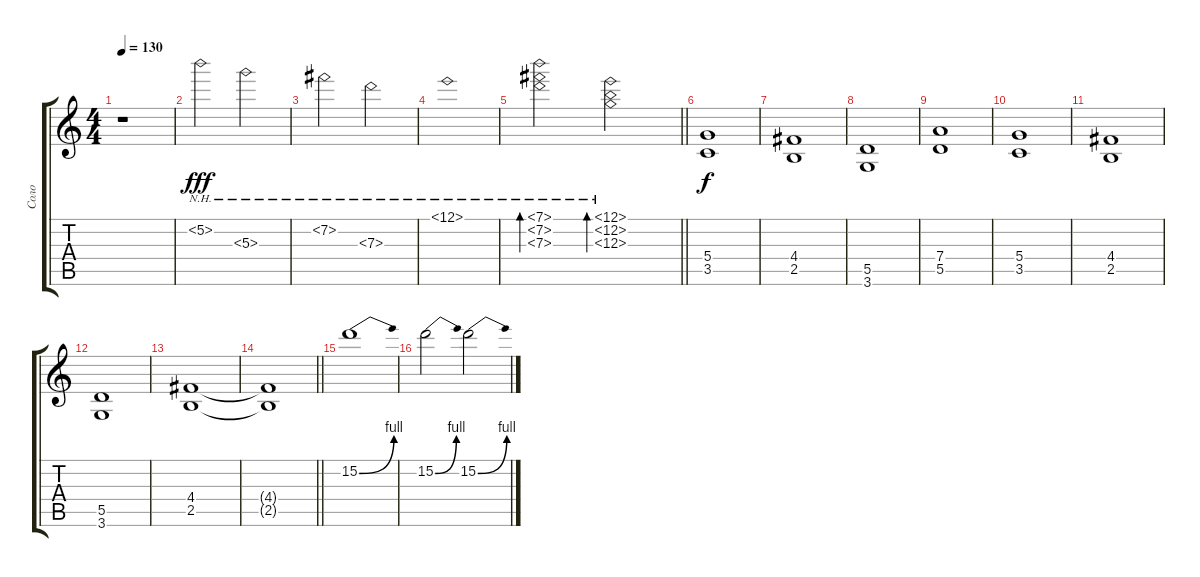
\track ("Соло" "Соло") {instrument distortionguitar}
\staff {score tabs}
\tuning (E4 B3 G3 D3 A2 E2) {hide}
\ts (4 4)
\tempo 130
\clef g2
\ks c
r.1{dy fff} |
5.2{nh}.2 5.3{nh}.2 |
7.2{nh}.2 7.3{nh}.2 |
12.1{nh}.1 |
\barLineRight lightlight
(7.1{nh} 7.2{nh} 7.3{nh}).2{bd 480} (12.1{nh} 12.2{nh} 12.3{nh}).2{bd 480} |
(5.4 3.5).1{dy f volume 12 instrument distortionguitar} |
(4.4 2.5).1 |
(5.5 3.6).1 |
(7.4 5.5).1 |
(5.4 3.5).1 |
(4.4 2.5).1 |
(5.5 3.6).1 |
(4.4 2.5).1 |
\barLineRight lightlight
(4.4{t} 2.5{t}).1 |
15.2{be (bend 0 0 60 4)}.1 |
15.2{be (bend 0 0 60 4)}.2 15.2{be (bend 0 0 60 4)}.2
